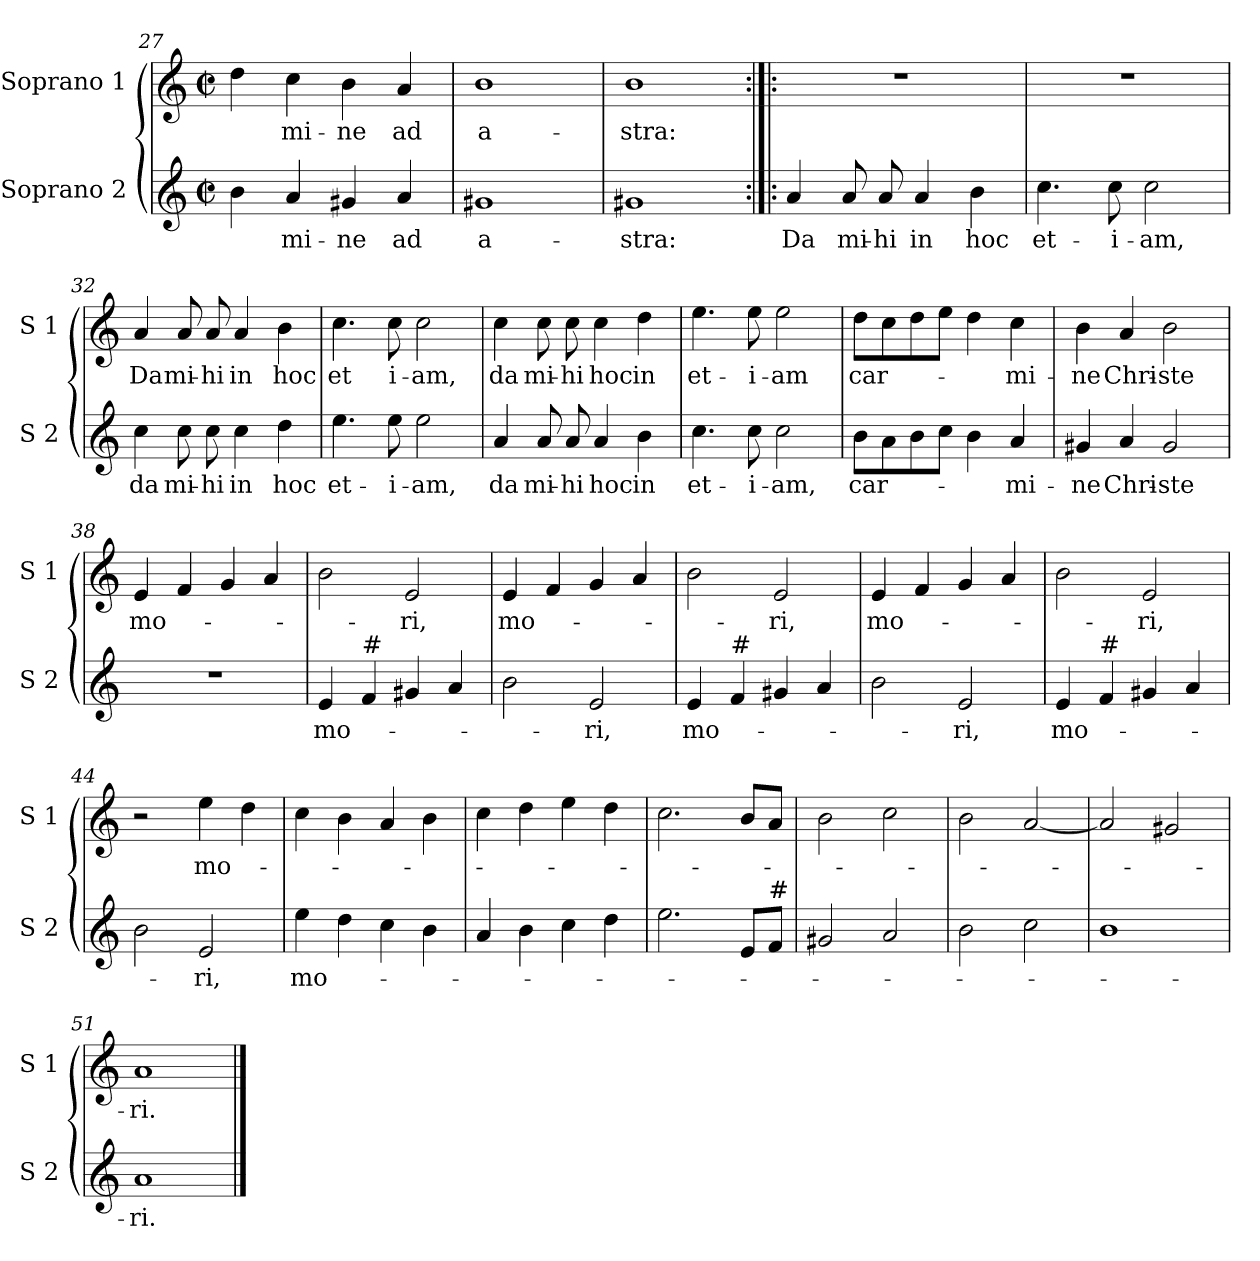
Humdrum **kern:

**kern	**text	**kern	**text
*part2	*part2	*part1	*part1
*staff2	*staff2	*staff1	*staff1
*I"Soprano 2	*	*I"Soprano 1	*
*I'S 2	*	*I'S 1	*
*clefG2	*	*clefG2	*
*k[]	*	*k[]	*
*C:	*	*C:	*
*M2/2	*	*M2/2	*
*met(c|)	*	*met(c|)	*
=27	=27	=27	=27
4b\	.	4dd\	.
!	!LO:LY:b	!	!LO:LY:b
4a/	-mi-	4cc\	-mi-
!	!LO:LY:b	!	!LO:LY:b
4g#X/	-ne	4b\	-ne
!	!LO:LY:b	!	!LO:LY:b
4a/	ad	4a/	ad
=28	=28	=28	=28
!	!LO:LY:b	!	!LO:LY:b
1g#X	a-	1b	a-
=29	=29	=29	=29
!	!LO:LY:b	!	!LO:LY:b
1g#X	-stra:	1b	-stra:
=30:|!|:	=30:|!|:	=30:|!|:	=30:|!|:
!	!LO:LY:b	!	!
4a/	Da	1r	.
!	!LO:LY:b	!	!
8a/	mi-	.	.
!	!LO:LY:b	!	!
8a/	-hi	.	.
!	!LO:LY:b	!	!
4a/	in	.	.
!	!LO:LY:b	!	!
4b\	hoc	.	.
!!LO:LB:g=z
=31	=31	=31	=31
!	!LO:LY:b	!	!
4.cc\	et-	1r	.
!	!LO:LY:b	!	!
8cc\	-i-	.	.
!	!LO:LY:b	!	!
2cc\	-am,	.	.
=32	=32	=32	=32
!	!LO:LY:b	!	!LO:LY:b
4cc\	da	4a/	Da
!	!LO:LY:b	!	!LO:LY:b
8cc\	mi-	8a/	mi-
!	!LO:LY:b	!	!LO:LY:b
8cc\	-hi	8a/	-hi
!	!LO:LY:b	!	!LO:LY:b
4cc\	in	4a/	in
!	!LO:LY:b	!	!LO:LY:b
4dd\	hoc	4b\	hoc
=33	=33	=33	=33
!	!LO:LY:b	!	!LO:LY:b
4.ee\	et-	4.cc\	et
!	!LO:LY:b	!	!LO:LY:b
8ee\	-i-	8cc\	i-
!	!LO:LY:b	!	!LO:LY:b
2ee\	-am,	2cc\	-am,
=34	=34	=34	=34
!	!LO:LY:b	!	!LO:LY:b
4a/	da	4cc\	da
!	!LO:LY:b	!	!LO:LY:b
8a/	mi-	8cc\	mi-
!	!LO:LY:b	!	!LO:LY:b
8a/	-hi	8cc\	-hi
!	!LO:LY:b	!	!LO:LY:b
4a/	hoc	4cc\	hoc
!	!LO:LY:b	!	!LO:LY:b
4b\	in	4dd\	in
=35	=35	=35	=35
!	!LO:LY:b	!	!LO:LY:b
4.cc\	et-	4.ee\	et-
!	!LO:LY:b	!	!LO:LY:b
8cc\	-i-	8ee\	-i-
!	!LO:LY:b	!	!LO:LY:b
2cc\	-am,	2ee\	-am
!!LO:LB:g=z
=36	=36	=36	=36
!	!LO:LY:b	!	!LO:LY:b
8b\L	car-	8dd\L	car-
8a\	.	8cc\	.
8b\	.	8dd\	.
8cc\J	.	8ee\J	.
4b\	.	4dd\	.
!	!LO:LY:b	!	!LO:LY:b
4a/	-mi-	4cc\	-mi-
=37	=37	=37	=37
!	!LO:LY:b	!	!LO:LY:b
4g#X/	-ne	4b\	-ne
!	!LO:LY:b	!	!LO:LY:b
4a/	Chri-	4a/	Chri-
!	!LO:LY:b	!	!LO:LY:b
2g#/	-ste	2b\	-ste
=38	=38	=38	=38
!	!	!	!LO:LY:b
1r	.	4e/	mo-
.	.	4f/	.
.	.	4g/	.
.	.	4a/	.
=39	=39	=39	=39
!	!LO:LY:b	!	!
4e/	mo-	2b\	.
!LO:TX:a:t=#	!	!	!
4f/	.	.	.
!	!	!	!LO:LY:b
4g#X/	.	2e/	-ri,
4a/	.	.	.
=40	=40	=40	=40
!	!	!	!LO:LY:b
2b\	.	4e/	mo-
.	.	4f/	.
!	!LO:LY:b	!	!
2e/	-ri,	4g/	.
.	.	4a/	.
!!LO:LB:g=z
=41	=41	=41	=41
!	!LO:LY:b	!	!
4e/	mo-	2b\	.
!LO:TX:a:t=#	!	!	!
4f/	.	.	.
!	!	!	!LO:LY:b
4g#X/	.	2e/	-ri,
4a/	.	.	.
=42	=42	=42	=42
!	!	!	!LO:LY:b
2b\	.	4e/	mo-
.	.	4f/	.
!	!LO:LY:b	!	!
2e/	-ri,	4g/	.
.	.	4a/	.
=43	=43	=43	=43
!	!LO:LY:b	!	!
4e/	mo-	2b\	.
!LO:TX:a:t=#	!	!	!
4f/	.	.	.
!	!	!	!LO:LY:b
4g#X/	.	2e/	-ri,
4a/	.	.	.
=44	=44	=44	=44
2b\	.	2r	.
!	!LO:LY:b	!	!LO:LY:b
2e/	-ri,	4ee\	mo-
.	.	4dd\	.
=45	=45	=45	=45
!	!LO:LY:b	!	!
4ee\	mo-	4cc\	.
4dd\	.	4b\	.
4cc\	.	4a/	.
4b\	.	4b\	.
!!LO:LB:g=z
=46	=46	=46	=46
4a/	.	4cc\	.
4b\	.	4dd\	.
4cc\	.	4ee\	.
4dd\	.	4dd\	.
=47	=47	=47	=47
2.ee\	.	2.cc\	.
8e/L	.	8b/L	.
!LO:TX:a:t=#	!	!	!
8f/J	.	8a/J	.
=48	=48	=48	=48
2g#X/	.	2b\	.
2a/	.	2cc\	.
=49	=49	=49	=49
2b\	.	2b\	.
2cc\	.	[2a/	.
=50	=50	=50	=50
1b	.	2a/]	.
.	.	2g#X/	.
=51	=51	=51	=51
!	!LO:LY:b	!	!LO:LY:b
1a	-ri.	1a	-ri.
==	==	==	==
*-	*-	*-	*-
